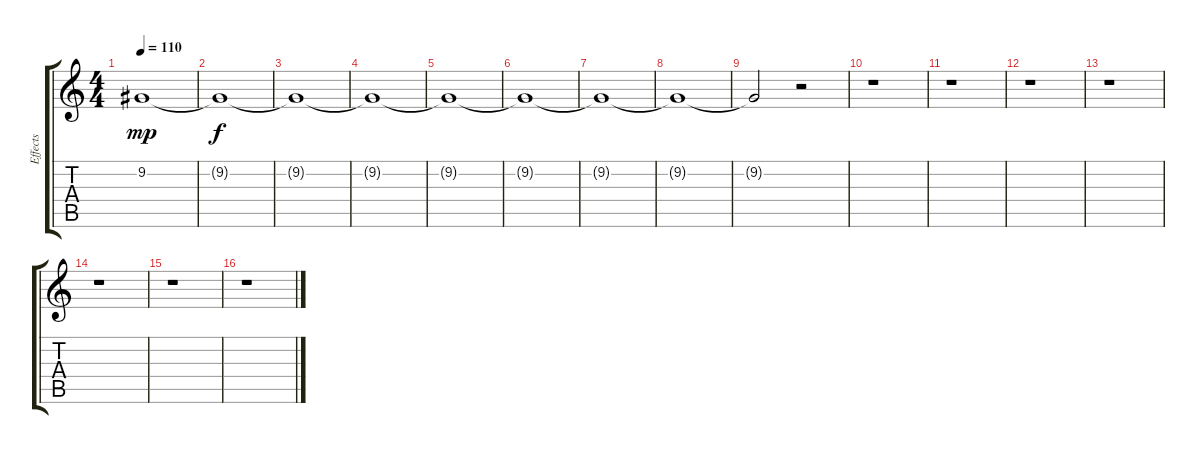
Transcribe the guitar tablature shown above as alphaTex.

\track ("Effects" "Effects") {instrument applause}
\staff {score tabs}
\tuning (E4 B3 G3 D3 A2 E2) {hide}
\ts (4 4)
\tempo 110
\clef g2
\ks c
9.2.1{dy mp volume 5 instrument applause} |
9.2{t}.1{dy f} |
9.2{t}.1 |
9.2{t}.1 |
9.2{t}.1 |
9.2{t}.1 |
9.2{t}.1 |
9.2{t}.1 |
9.2{t}.2 r.2 |
r.1 |
r.1 |
r.1 |
r.1 |
r.1 |
r.1 |
r.1
